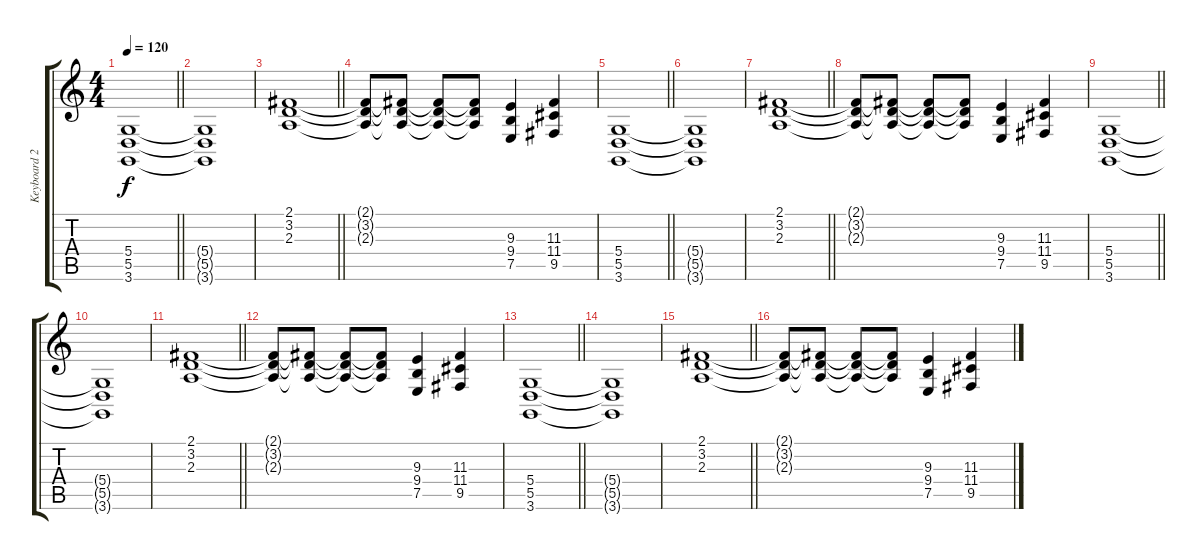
\track ("Keyboard 2" "Keyboard 2") {instrument pad2warm}
\staff {score tabs}
\tuning (E4 B3 G3 D3 A2 E2) {hide}
\ts (4 4)
\tempo 120
\clef g2
\barLineRight lightlight
\ks c
(5.4 5.5 3.6).1{dy f} |
(5.4{t} 5.5{t} 3.6{t}).1 |
\barLineRight lightlight
(2.1 3.2 2.3).1 |
(2.1{t} 3.2{t} 2.3{t}).8 (2.1{t} 3.2{t} 2.3{t}).8 (2.1{t} 3.2{t} 2.3{t}).8 (2.1{t} 3.2{t} 2.3{t}).8 (9.3 9.4 7.5).4 (11.3 11.4 9.5).4 |
\barLineRight lightlight
(5.4 5.5 3.6).1 |
(5.4{t} 5.5{t} 3.6{t}).1 |
\barLineRight lightlight
(2.1 3.2 2.3).1 |
(2.1{t} 3.2{t} 2.3{t}).8 (2.1{t} 3.2{t} 2.3{t}).8 (2.1{t} 3.2{t} 2.3{t}).8 (2.1{t} 3.2{t} 2.3{t}).8 (9.3 9.4 7.5).4 (11.3 11.4 9.5).4 |
\barLineRight lightlight
(5.4 5.5 3.6).1 |
(5.4{t} 5.5{t} 3.6{t}).1 |
\barLineRight lightlight
(2.1 3.2 2.3).1 |
(2.1{t} 3.2{t} 2.3{t}).8 (2.1{t} 3.2{t} 2.3{t}).8 (2.1{t} 3.2{t} 2.3{t}).8 (2.1{t} 3.2{t} 2.3{t}).8 (9.3 9.4 7.5).4 (11.3 11.4 9.5).4 |
\barLineRight lightlight
(5.4 5.5 3.6).1 |
(5.4{t} 5.5{t} 3.6{t}).1 |
\barLineRight lightlight
(2.1 3.2 2.3).1 |
(2.1{t} 3.2{t} 2.3{t}).8 (2.1{t} 3.2{t} 2.3{t}).8 (2.1{t} 3.2{t} 2.3{t}).8 (2.1{t} 3.2{t} 2.3{t}).8 (9.3 9.4 7.5).4 (11.3 11.4 9.5).4
